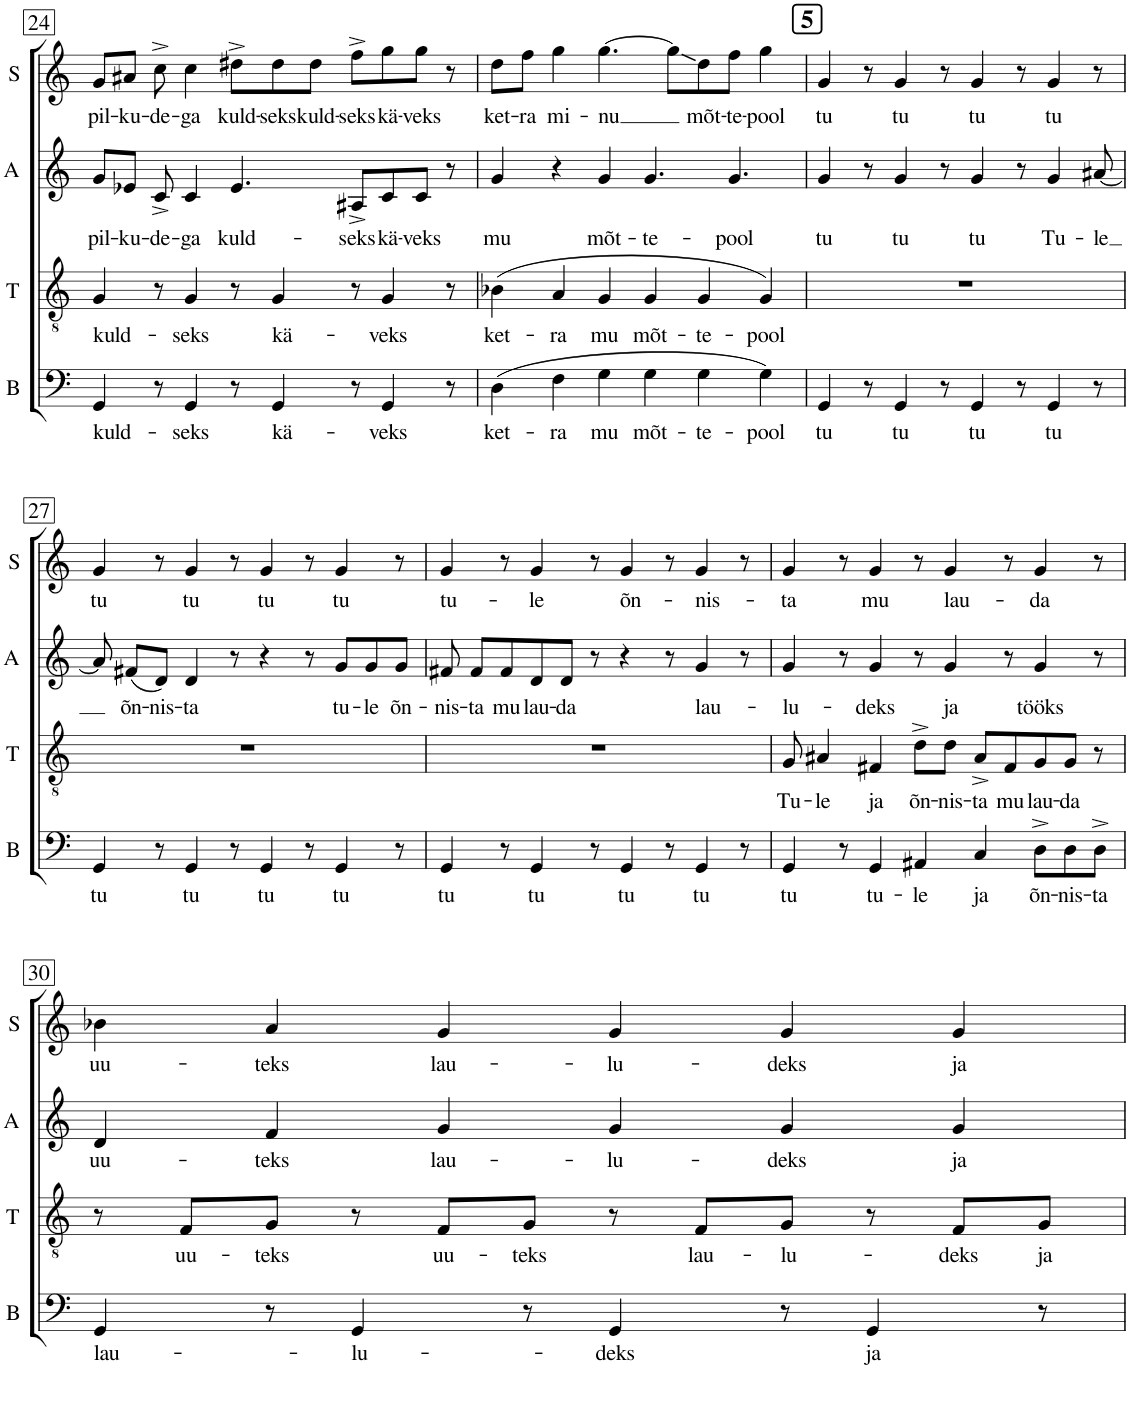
**kern	**text	**kern	**text	**kern	**text	**kern	**text
*part4	*part4	*part3	*part3	*part2	*part2	*part1	*part1
*staff4	*staff4	*staff3	*staff3	*staff2	*staff2	*staff1	*staff1
*I"B	*	*I"T	*	*I"A	*	*I"S	*
*I'B	*	*I'T	*	*I'A	*	*I'S	*
!!LO:PB:g=z
*clefF4	*	*clefGv2	*	*clefG2	*	*clefG2	*
*	*	*	*	*	*	*Trd-7c-12	*
*k[]	*	*k[]	*	*k[]	*	*k[]	*
*M6/4	*	*M6/4	*	*M6/4	*	*M6/4	*
=24	=24	=24	=24	=24	=24	=24	=24
!	!LO:LY:b	!	!LO:LY:b	!	!LO:LY:b	!	!LO:LY:b
4GG/	kuld-	4G/	kuld-	8g/L	pil-	8g/L	pil-
!	!	!	!	!	!LO:LY:b	!	!LO:LY:b
.	.	.	.	8e-X/J	-ku-	8a#X/J	-ku-
!	!	!	!	!	!LO:LY:b	!	!LO:LY:b
8r	.	8r	.	8c^/	-de-	8cc^\	-de-
!	!LO:LY:b	!	!LO:LY:b	!	!LO:LY:b	!	!LO:LY:b
4GG/	-seks	4G/	-seks	4c/	-ga	4cc\	-ga
!	!	!	!	!	!LO:LY:b	!	!LO:LY:b
8r	.	8r	.	4.e-/	kuld-	8dd#X^\L	kuld-
!	!LO:LY:b	!	!LO:LY:b	!	!	!	!LO:LY:b
4GG/	kä-	4G/	kä-	.	.	8dd#\	-seks
!	!	!	!	!	!	!	!LO:LY:b
.	.	.	.	.	.	8dd#\J	kuld-
!	!	!	!	!	!LO:LY:b	!	!LO:LY:b
8r	.	8r	.	8A#X^/L	-seks	8ff^\L	-seks
!	!LO:LY:b	!	!LO:LY:b	!	!LO:LY:b	!	!LO:LY:b
4GG/	-veks	4G/	-veks	8c/	kä-	8gg\	kä-
!	!	!	!	!	!LO:LY:b	!	!LO:LY:b
.	.	.	.	8c/J	-veks	8gg\J	-veks
8r	.	8r	.	8r	.	8r	.
=25	=25	=25	=25	=25	=25	=25	=25
!	!LO:LY:b	!	!LO:LY:b	!	!LO:LY:b	!	!LO:LY:b
(4D\	ket-	(4B-X\	ket-	4g/	mu	8dd\L	ket-
!	!	!	!	!	!	!	!LO:LY:b
.	.	.	.	.	.	8ff\J	-ra
!	!LO:LY:b	!	!LO:LY:b	!	!	!	!LO:LY:b
4F\	-ra	4A/	-ra	4r	.	4gg\	mi-
!	!LO:LY:b	!	!LO:LY:b	!	!LO:LY:b	!	!LO:LY:b
4G\	mu	4G/	mu	4g/	mõt-	[4.gg\	-nu
!	!LO:LY:b	!	!LO:LY:b	!	!LO:LY:b	!	!
4G\	mõt-	4G/	mõt-	4.g/	-te-	.	.
.	.	.	.	.	.	8gg\L]	.
!	!LO:LY:b	!	!LO:LY:b	!	!	!	!LO:LY:b
4G\	-te-	4G/	-te-	.	.	8dd\	mõt-
!	!	!	!	!	!LO:LY:b	!	!LO:LY:b
.	.	.	.	4.g/	-pool	8ff\J	-te-
!	!LO:LY:b	!	!LO:LY:b	!	!	!	!LO:LY:b
4G\)	-pool	4G/)	-pool	.	.	4gg\	-pool
!!LO:REH:place=s1:a:B:cj:fs=14:t=5
=26	=26	=26	=26	=26	=26	=26	=26
!	!LO:LY:b	!	!	!	!LO:LY:b	!	!LO:LY:b
4GG/	tu	1.r	.	4g/	tu	4g/	tu
8r	.	.	.	8r	.	8r	.
!	!LO:LY:b	!	!	!	!LO:LY:b	!	!LO:LY:b
4GG/	tu	.	.	4g/	tu	4g/	tu
8r	.	.	.	8r	.	8r	.
!	!LO:LY:b	!	!	!	!LO:LY:b	!	!LO:LY:b
4GG/	tu	.	.	4g/	tu	4g/	tu
8r	.	.	.	8r	.	8r	.
!	!LO:LY:b	!	!	!	!LO:LY:b	!	!LO:LY:b
4GG/	tu	.	.	4g/	Tu-	4g/	tu
!	!	!	!	!	!LO:LY:b	!	!
8r	.	.	.	[8a#X/	-le	8r	.
!!LO:LB:g=z
=27	=27	=27	=27	=27	=27	=27	=27
!	!LO:LY:b	!	!	!	!	!	!LO:LY:b
4GG/	tu	1.r	.	8a#/]	.	4g/	tu
!	!	!	!	!	!LO:LY:b	!	!
.	.	.	.	(8f#X/L	õn-	.	.
!	!	!	!	!	!LO:LY:b	!	!
8r	.	.	.	8d/J)	-nis-	8r	.
!	!LO:LY:b	!	!	!	!LO:LY:b	!	!LO:LY:b
4GG/	tu	.	.	4d/	-ta	4g/	tu
8r	.	.	.	8r	.	8r	.
!	!LO:LY:b	!	!	!	!	!	!LO:LY:b
4GG/	tu	.	.	4r	.	4g/	tu
8r	.	.	.	8r	.	8r	.
!	!LO:LY:b	!	!	!	!LO:LY:b	!	!LO:LY:b
4GG/	tu	.	.	8g/L	tu-	4g/	tu
!	!	!	!	!	!LO:LY:b	!	!
.	.	.	.	8g/	-le	.	.
!	!	!	!	!	!LO:LY:b	!	!
8r	.	.	.	8g/J	õn-	8r	.
=28	=28	=28	=28	=28	=28	=28	=28
!	!LO:LY:b	!	!	!	!LO:LY:b	!	!LO:LY:b
4GG/	tu	1.r	.	8f#X/	-nis-	4g/	tu-
!	!	!	!	!	!LO:LY:b	!	!
.	.	.	.	8f#/L	-ta	.	.
!	!	!	!	!	!LO:LY:b	!	!
8r	.	.	.	8f#/	mu	8r	.
!	!LO:LY:b	!	!	!	!LO:LY:b	!	!LO:LY:b
4GG/	tu	.	.	8d/	lau-	4g/	-le
!	!	!	!	!	!LO:LY:b	!	!
.	.	.	.	8d/J	-da	.	.
8r	.	.	.	8r	.	8r	.
!	!LO:LY:b	!	!	!	!	!	!LO:LY:b
4GG/	tu	.	.	4r	.	4g/	õn-
8r	.	.	.	8r	.	8r	.
!	!LO:LY:b	!	!	!	!LO:LY:b	!	!LO:LY:b
4GG/	tu	.	.	4g/	lau-	4g/	-nis-
8r	.	.	.	8r	.	8r	.
=29	=29	=29	=29	=29	=29	=29	=29
!	!LO:LY:b	!	!LO:LY:b	!	!LO:LY:b	!	!LO:LY:b
4GG/	tu	8G/	Tu-	4g/	-lu-	4g/	-ta
!	!	!	!LO:LY:b	!	!	!	!
.	.	4A#X/	-le	.	.	.	.
8r	.	.	.	8r	.	8r	.
!	!LO:LY:b	!	!LO:LY:b	!	!LO:LY:b	!	!LO:LY:b
4GG/	tu-	4F#X/	ja	4g/	-deks	4g/	mu
!	!LO:LY:b	!	!LO:LY:b	!	!	!	!
4AA#X/	-le	8d^\L	õn-	8r	.	8r	.
!	!	!	!LO:LY:b	!	!LO:LY:b	!	!LO:LY:b
.	.	8d\J	-nis-	4g/	ja	4g/	lau-
!	!LO:LY:b	!	!LO:LY:b	!	!	!	!
4C/	ja	8A#^/L	-ta	.	.	.	.
!	!	!	!LO:LY:b	!	!	!	!
.	.	8F#/	mu	8r	.	8r	.
!	!LO:LY:b	!	!LO:LY:b	!	!LO:LY:b	!	!LO:LY:b
8D^\L	õn-	8G/	lau-	4g/	tööks	4g/	-da
!	!LO:LY:b	!	!LO:LY:b	!	!	!	!
8D\	-nis-	8G/J	-da	.	.	.	.
!	!LO:LY:b	!	!	!	!	!	!
8D^\J	-ta	8r	.	8r	.	8r	.
!!LO:LB:g=z
=30	=30	=30	=30	=30	=30	=30	=30
!	!LO:LY:b	!	!	!	!LO:LY:b	!	!LO:LY:b
4GG/	lau-	8r	.	4d/	uu-	4b-X\	uu-
!	!	!	!LO:LY:b	!	!	!	!
.	.	8F/L	uu-	.	.	.	.
!	!	!	!LO:LY:b	!	!LO:LY:b	!	!LO:LY:b
8r	.	8G/J	-teks	4f/	-teks	4a/	-teks
!	!LO:LY:b	!	!	!	!	!	!
4GG/	-lu-	8r	.	.	.	.	.
!	!	!	!LO:LY:b	!	!LO:LY:b	!	!LO:LY:b
.	.	8F/L	uu-	4g/	lau-	4g/	lau-
!	!	!	!LO:LY:b	!	!	!	!
8r	.	8G/J	-teks	.	.	.	.
!	!LO:LY:b	!	!	!	!LO:LY:b	!	!LO:LY:b
4GG/	-deks	8r	.	4g/	-lu-	4g/	-lu-
!	!	!	!LO:LY:b	!	!	!	!
.	.	8F/L	lau-	.	.	.	.
!	!	!	!LO:LY:b	!	!LO:LY:b	!	!LO:LY:b
8r	.	8G/J	-lu-	4g/	-deks	4g/	-deks
!	!LO:LY:b	!	!	!	!	!	!
4GG/	ja	8r	.	.	.	.	.
!	!	!	!LO:LY:b	!	!LO:LY:b	!	!LO:LY:b
.	.	8F/L	-deks	4g/	ja	4g/	ja
!	!	!	!LO:LY:b	!	!	!	!
8r	.	8G/J	ja	.	.	.	.
=	=	=	=	=	=	=	=
*-	*-	*-	*-	*-	*-	*-	*-
